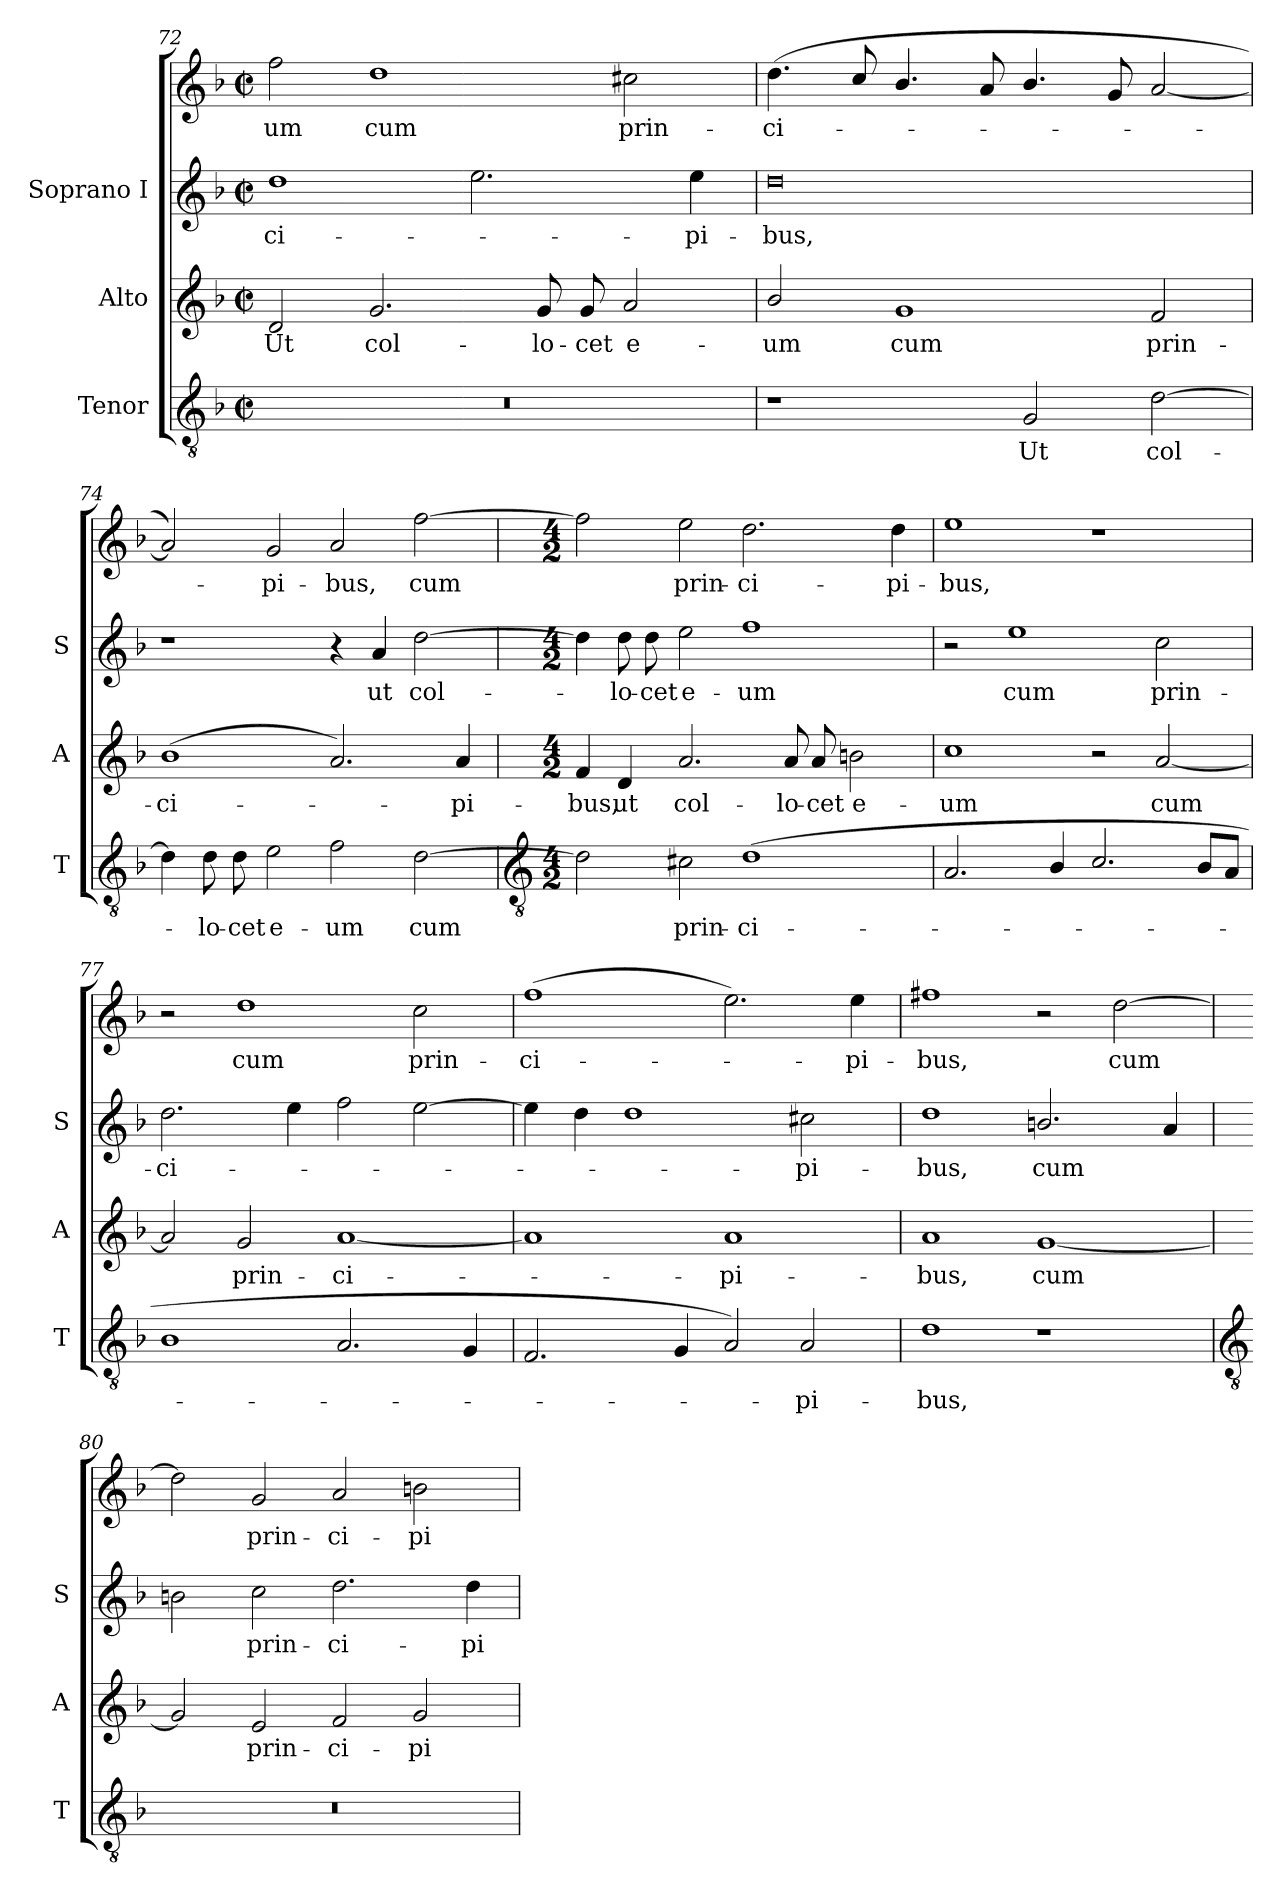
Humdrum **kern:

**kern	**text	**kern	**text	**kern	**text	**kern	**text
*part3	*part3	*part2	*part2	*part1	*part1	*part1	*part1
*staff4	*staff4	*staff3	*staff3	*staff2	*staff2	*staff1	*staff1
*I"Tenor	*	*I"Alto	*	*I"Soprano I	*	*	*
*I'T	*	*I'A	*	*I'S	*	*	*
*clefGv2	*	*clefG2	*	*clefG2	*	*clefG2	*
*k[b-]	*	*k[b-]	*	*k[b-]	*	*k[b-]	*
*F:	*	*F:	*	*F:	*	*F:	*
*M4/2	*	*M4/2	*	*M4/2	*	*M4/2	*
*met(c|)	*	*met(c|)	*	*met(c|)	*	*met(c|)	*
=72	=72	=72	=72	=72	=72	=72	=72
!	!	!	!LO:LY:b	!	!LO:LY:b	!	!LO:LY:b
0r	.	2d	Ut	1dd	-ci-	2ff	-um
!	!	!	!LO:LY:b	!	!	!	!LO:LY:b
.	.	2.g	col-	.	.	1dd	cum
.	.	.	.	2.ee	.	.	.
!	!	!	!LO:LY:b	!	!	!	!
.	.	8g	-lo-	.	.	.	.
!	!	!	!LO:LY:b	!	!	!	!
.	.	8g	-cet	.	.	.	.
!	!	!	!LO:LY:b	!	!	!	!LO:LY:b
.	.	2a	e-	.	.	2cc#X	prin-
!	!	!	!	!	!LO:LY:b	!	!
.	.	.	.	4ee	pi-	.	.
=73	=73	=73	=73	=73	=73	=73	=73
!	!	!	!LO:LY:b	!	!LO:LY:b	!	!LO:LY:b
1r	.	2b-/	-um	0dd	bus,	(<4.dd	-ci-
.	.	.	.	.	.	8cc/	.
!	!	!	!LO:LY:b	!	!	!	!
.	.	1g	cum	.	.	4.b-/	.
.	.	.	.	.	.	8a	.
!	!LO:LY:b	!	!	!	!	!	!
2G	Ut	.	.	.	.	4.b-/	.
.	.	.	.	.	.	8g	.
!	!LO:LY:b	!	!LO:LY:b	!	!	!	!
[2d	col-	2f	prin-	.	.	[2a	.
=74	=74	=74	=74	=74	=74	=74	=74
!	!	!	!LO:LY:b	!	!	!	!
4d]	.	(<1b-	-ci-	1r	.	2a])	.
!	!LO:LY:b	!	!	!	!	!	!
8d	lo-	.	.	.	.	.	.
!	!LO:LY:b	!	!	!	!	!	!
8d	-cet	.	.	.	.	.	.
!	!LO:LY:b	!	!	!	!	!	!LO:LY:b
2e	e-	.	.	.	.	2g	pi-
!	!LO:LY:b	!	!	!	!	!	!LO:LY:b
2f	-um	2.a)	.	4r	.	2a	-bus,
!	!	!	!	!	!LO:LY:b	!	!
.	.	.	.	4a	ut	.	.
!	!LO:LY:b	!	!	!	!LO:LY:b	!	!LO:LY:b
[2d	cum	.	.	[2dd	col-	[2ff	cum
!	!	!	!LO:LY:b	!	!	!	!
.	.	4a	pi-	.	.	.	.
!!LO:LB:g=z
=75	=75	=75	=75	=75	=75	=75	=75
*clefGv2	*	*	*	*	*	*	*
*M4/2	*	*M4/2	*	*M4/2	*	*M4/2	*
!	!	!	!LO:LY:b	!	!	!	!
2d]	.	4f	-bus,	4dd]	.	2ff]	.
!	!	!	!LO:LY:b	!	!LO:LY:b	!	!
.	.	4d	ut	8dd	-lo-	.	.
!	!	!	!	!	!LO:LY:b	!	!
.	.	.	.	8dd	-cet	.	.
!	!LO:LY:b	!	!LO:LY:b	!	!LO:LY:b	!	!LO:LY:b
2c#X	prin-	2.a	col-	2ee	e-	2ee	prin-
!	!LO:LY:b	!	!	!	!LO:LY:b	!	!LO:LY:b
(<1d	-ci-	.	.	1ff	-um	2.dd	-ci-
!	!	!	!LO:LY:b	!	!	!	!
.	.	8a	-lo-	.	.	.	.
!	!	!	!LO:LY:b	!	!	!	!
.	.	8a	-cet	.	.	.	.
!	!	!	!LO:LY:b	!	!	!	!
.	.	2bn	e-	.	.	.	.
!	!	!	!	!	!	!	!LO:LY:b
.	.	.	.	.	.	4dd	-pi-
=76	=76	=76	=76	=76	=76	=76	=76
!	!	!	!LO:LY:b	!	!	!	!LO:LY:b
2.A	.	1cc	-um	2r	.	1ee	bus,
!	!	!	!	!	!LO:LY:b	!	!
.	.	.	.	1ee	cum	.	.
4B-/	.	.	.	.	.	.	.
2.c/	.	2r	.	.	.	1r	.
!	!	!	!LO:LY:b	!	!LO:LY:b	!	!
.	.	[2a	cum	2cc	prin-	.	.
8B-L	.	.	.	.	.	.	.
8AJ	.	.	.	.	.	.	.
=77	=77	=77	=77	=77	=77	=77	=77
!	!	!	!	!	!LO:LY:b	!	!
1B-	.	2a]	.	2.dd	-ci-	2r	.
!	!	!	!LO:LY:b	!	!	!	!LO:LY:b
.	.	2g	prin-	.	.	1dd	-cum
.	.	.	.	4ee	.	.	.
!	!	!	!LO:LY:b	!	!	!	!
2.A	.	[1a	-ci-	2ff	.	.	.
!	!	!	!	!	!	!	!LO:LY:b
.	.	.	.	[2ee	.	2cc	prin-
4G	.	.	.	.	.	.	.
=78	=78	=78	=78	=78	=78	=78	=78
!	!	!	!	!	!	!	!LO:LY:b
2.F	.	1a]	.	4ee]	.	(>1ff	ci-
.	.	.	.	4dd	.	.	.
.	.	.	.	1dd	.	.	.
4G	.	.	.	.	.	.	.
!	!	!	!LO:LY:b	!	!	!	!
2A)	.	1a	pi-	.	.	2.ee)	.
!	!LO:LY:b	!	!	!	!LO:LY:b	!	!
2A	pi-	.	.	2cc#X	-pi-	.	.
!	!	!	!	!	!	!	!LO:LY:b
.	.	.	.	.	.	4ee	pi-
=79	=79	=79	=79	=79	=79	=79	=79
!	!LO:LY:b	!	!LO:LY:b	!	!LO:LY:b	!	!LO:LY:b
1d	-bus,	1a	-bus,	1dd	bus,	1ff#X	-bus,
!	!	!	!LO:LY:b	!	!LO:LY:b	!	!
1r	.	[1g	cum	2.bn/	cum	2r	.
!	!	!	!	!	!	!	!LO:LY:b
.	.	.	.	.	.	[2dd	cum
.	.	.	.	4a	.	.	.
!!LO:LB:g=z
=80	=80	=80	=80	=80	=80	=80	=80
*clefGv2	*	*	*	*	*	*	*
0r	.	2g]	.	2b	.	2dd]	.
!	!	!	!LO:LY:b	!	!LO:LY:b	!	!LO:LY:b
.	.	2e	prin-	2cc	-prin-	2g	prin-
!	!	!	!LO:LY:b	!	!LO:LY:b	!	!LO:LY:b
.	.	2f	-ci-	2.dd	-ci-	2a	-ci-
!	!	!	!LO:LY:b	!	!	!	!LO:LY:b
.	.	2g	-pi-	.	.	2bn	-pi-
!	!	!	!	!	!LO:LY:b	!	!
.	.	.	.	4dd	-pi-	.	.
=	=	=	=	=	=	=	=
*-	*-	*-	*-	*-	*-	*-	*-
